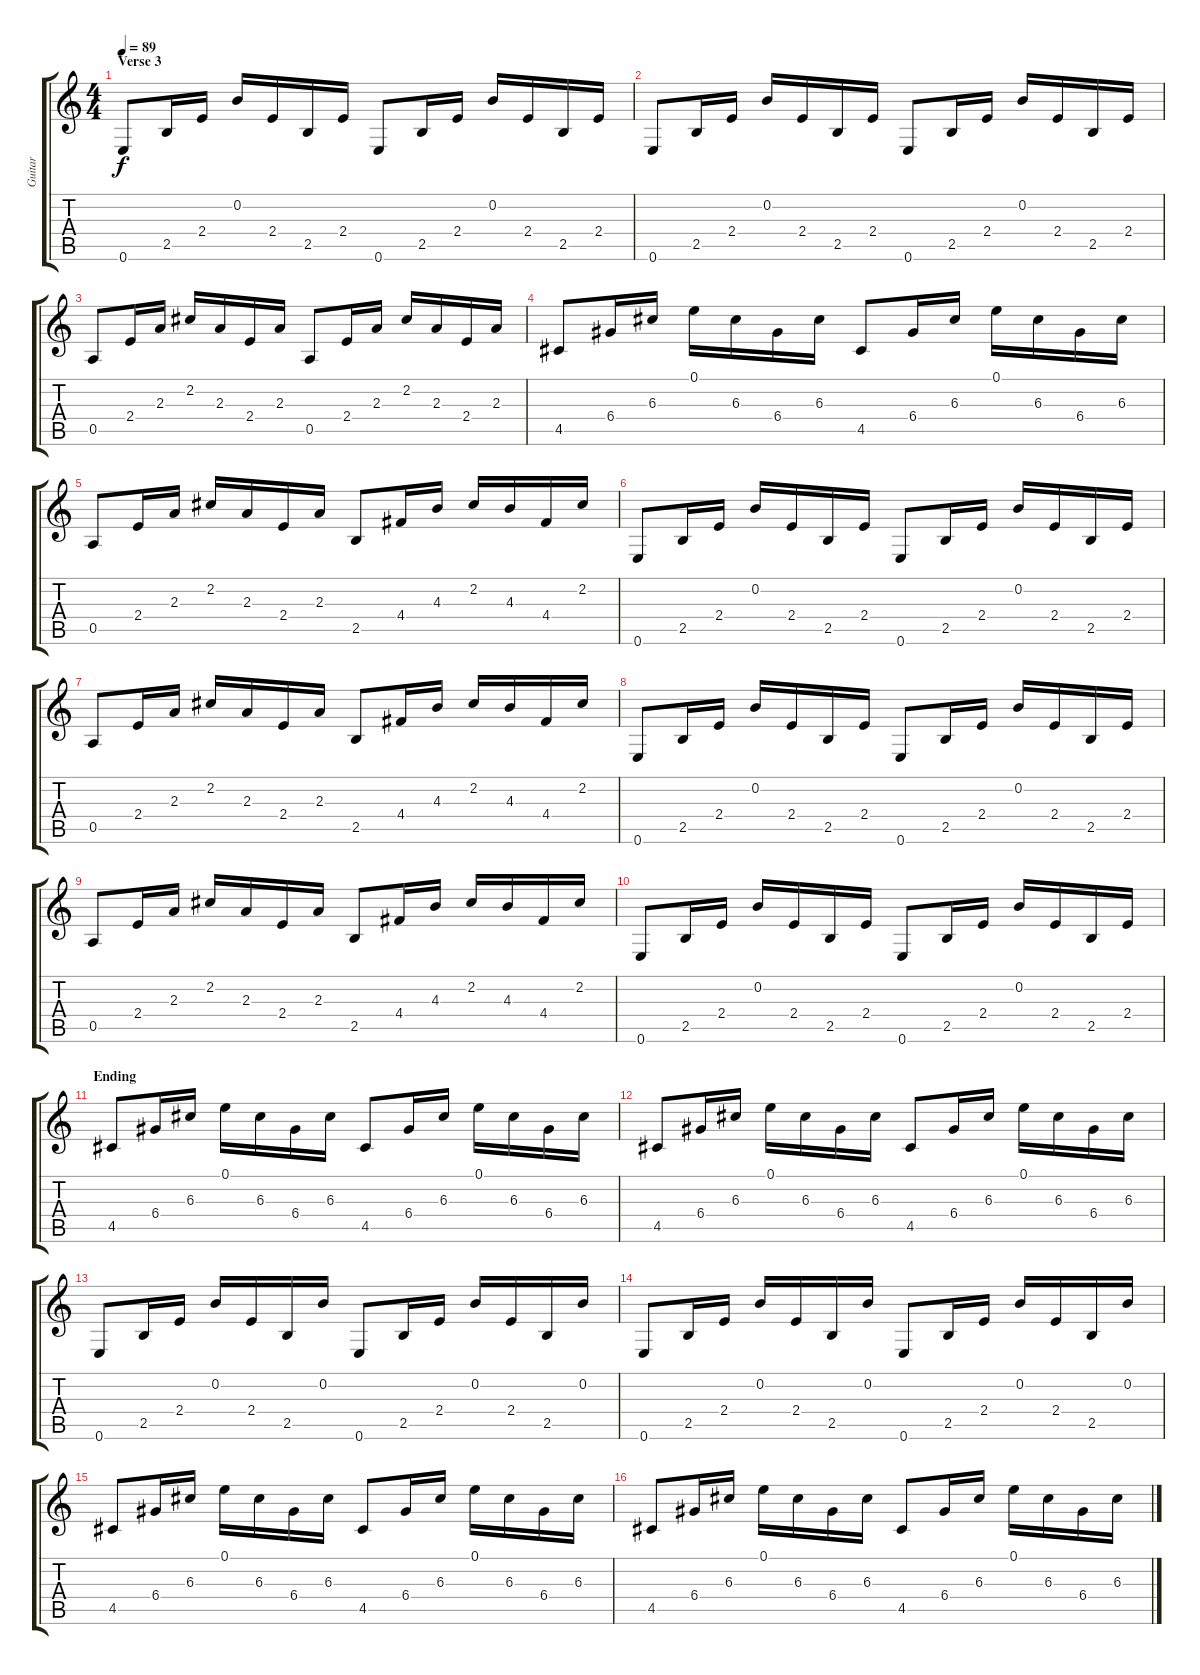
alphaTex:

\track ("Guitar" "Guitar") {instrument electricguitarmuted}
\staff {score tabs}
\tuning (E4 B3 G3 D3 A2 E2) {hide}
\ts (4 4)
\section ("" "Verse 3")
\tempo 89
\clef g2
\ks c
0.6.8{dy f} 2.5.16 2.4.16 0.2.16 2.4.16 2.5.16 2.4.16 0.6.8 2.5.16 2.4.16 0.2.16 2.4.16 2.5.16 2.4.16 |
0.6.8 2.5.16 2.4.16 0.2.16 2.4.16 2.5.16 2.4.16 0.6.8 2.5.16 2.4.16 0.2.16 2.4.16 2.5.16 2.4.16 |
0.5.8 2.4.16 2.3.16 2.2.16 2.3.16 2.4.16 2.3.16 0.5.8 2.4.16 2.3.16 2.2.16 2.3.16 2.4.16 2.3.16 |
4.5.8 6.4.16 6.3.16 0.1.16 6.3.16 6.4.16 6.3.16 4.5.8 6.4.16 6.3.16 0.1.16 6.3.16 6.4.16 6.3.16 |
0.5.8 2.4.16 2.3.16 2.2.16 2.3.16 2.4.16 2.3.16 2.5.8 4.4.16 4.3.16 2.2.16 4.3.16 4.4.16 2.2.16 |
0.6.8 2.5.16 2.4.16 0.2.16 2.4.16 2.5.16 2.4.16 0.6.8 2.5.16 2.4.16 0.2.16 2.4.16 2.5.16 2.4.16 |
0.5.8 2.4.16 2.3.16 2.2.16 2.3.16 2.4.16 2.3.16 2.5.8 4.4.16 4.3.16 2.2.16 4.3.16 4.4.16 2.2.16 |
0.6.8 2.5.16 2.4.16 0.2.16 2.4.16 2.5.16 2.4.16 0.6.8 2.5.16 2.4.16 0.2.16 2.4.16 2.5.16 2.4.16 |
0.5.8 2.4.16 2.3.16 2.2.16 2.3.16 2.4.16 2.3.16 2.5.8 4.4.16 4.3.16 2.2.16 4.3.16 4.4.16 2.2.16 |
0.6.8 2.5.16 2.4.16 0.2.16 2.4.16 2.5.16 2.4.16 0.6.8 2.5.16 2.4.16 0.2.16 2.4.16 2.5.16 2.4.16 |
\section ("" "Ending")
4.5.8 6.4.16 6.3.16 0.1.16 6.3.16 6.4.16 6.3.16 4.5.8 6.4.16 6.3.16 0.1.16 6.3.16 6.4.16 6.3.16 |
4.5.8 6.4.16 6.3.16 0.1.16 6.3.16 6.4.16 6.3.16 4.5.8 6.4.16 6.3.16 0.1.16 6.3.16 6.4.16 6.3.16 |
0.6.8 2.5.16 2.4.16 0.2.16 2.4.16 2.5.16 0.2.16 0.6.8 2.5.16 2.4.16 0.2.16 2.4.16 2.5.16 0.2.16 |
0.6.8 2.5.16 2.4.16 0.2.16 2.4.16 2.5.16 0.2.16 0.6.8 2.5.16 2.4.16 0.2.16 2.4.16 2.5.16 0.2.16 |
4.5.8 6.4.16 6.3.16 0.1.16 6.3.16 6.4.16 6.3.16 4.5.8 6.4.16 6.3.16 0.1.16 6.3.16 6.4.16 6.3.16 |
4.5.8 6.4.16 6.3.16 0.1.16 6.3.16 6.4.16 6.3.16 4.5.8 6.4.16 6.3.16 0.1.16 6.3.16 6.4.16 6.3.16
